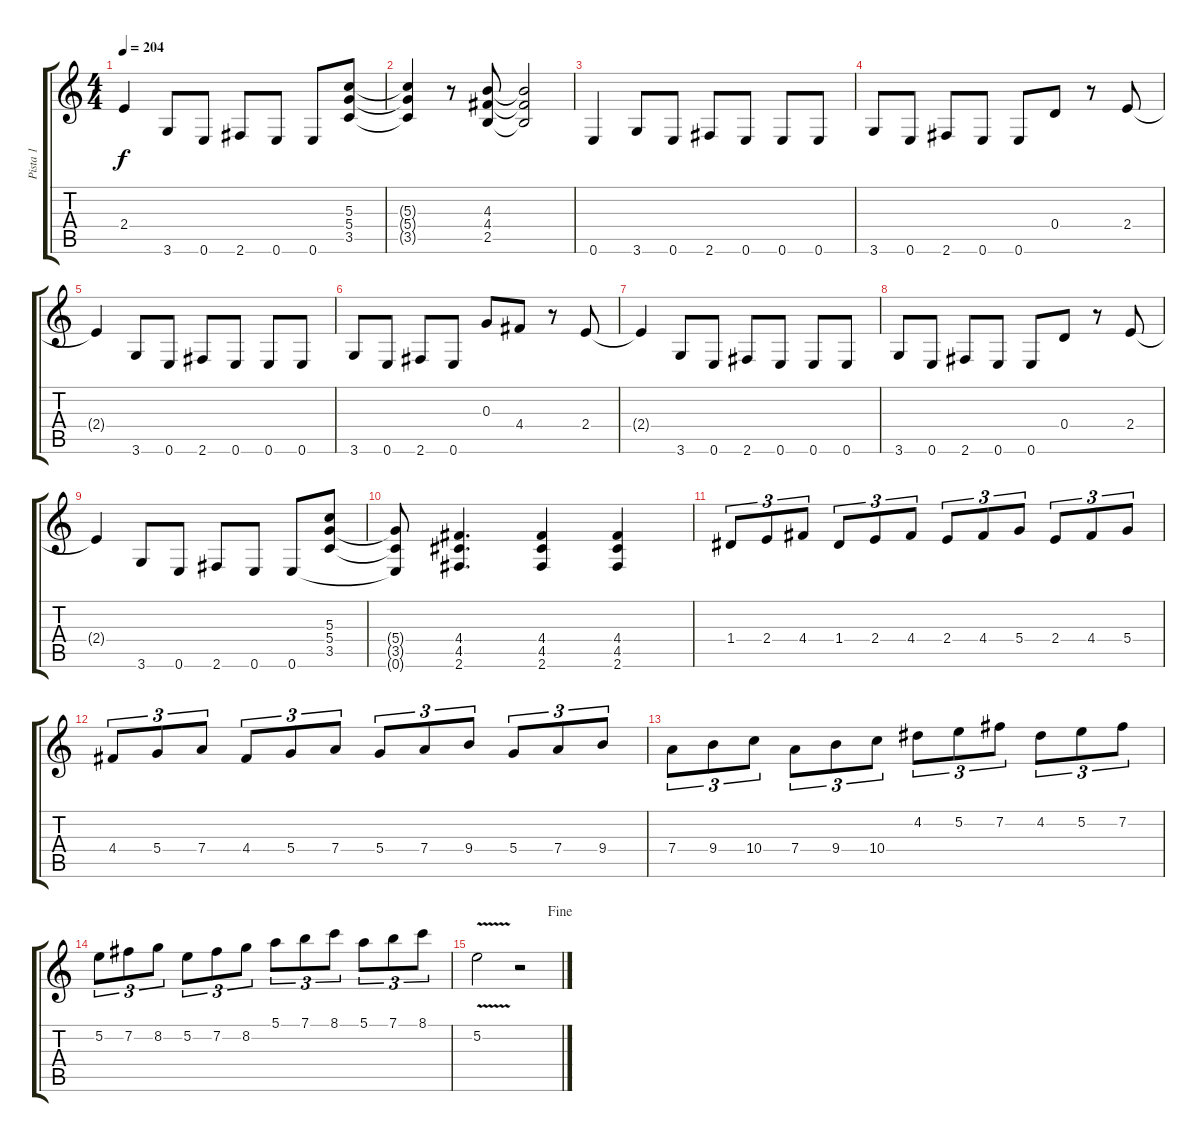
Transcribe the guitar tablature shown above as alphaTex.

\track ("Pista 1" "Pista 1") {instrument overdrivenguitar}
\staff {score tabs}
\tuning (E4 B3 G3 D3 A2 E2) {hide}
\ts (4 4)
\tempo 204
\clef g2
\ks c
2.4{t}.4{dy f} 3.6.8 0.6.8 2.6.8 0.6.8 0.6.8 (5.3 5.4 3.5).8 |
(5.3{t} 5.4{t} 3.5{t}).4 r.8 (4.3 4.4 2.5).8 (4.3{t} 4.4{t} 2.5{t}).2 |
0.6.4 3.6.8 0.6.8 2.6.8 0.6.8 0.6.8 0.6.8 |
3.6.8 0.6.8 2.6.8 0.6.8 0.6.8 0.4.8 r.8 2.4.8 |
2.4{t}.4 3.6.8 0.6.8 2.6.8 0.6.8 0.6.8 0.6.8 |
3.6.8 0.6.8 2.6.8 0.6.8 0.3.8 4.4.8 r.8 2.4.8 |
2.4{t}.4 3.6.8 0.6.8 2.6.8 0.6.8 0.6.8 0.6.8 |
3.6.8 0.6.8 2.6.8 0.6.8 0.6.8 0.4.8 r.8 2.4.8 |
2.4{t}.4 3.6.8 0.6.8 2.6.8 0.6.8 0.6.8 (5.3 5.4 3.5).8 |
(5.4{t} 3.5{t} 0.6{t}).8 (4.4 4.5 2.6).4{d} (4.4 4.5 2.6).4 (4.4 4.5 2.6).4 |
1.4.8{tu (3 2)} 2.4.8{tu (3 2)} 4.4.8{tu (3 2)} 1.4.8{tu (3 2)} 2.4.8{tu (3 2)} 4.4.8{tu (3 2)} 2.4.8{tu (3 2)} 4.4.8{tu (3 2)} 5.4.8{tu (3 2)} 2.4.8{tu (3 2)} 4.4.8{tu (3 2)} 5.4.8{tu (3 2)} |
4.4.8{tu (3 2)} 5.4.8{tu (3 2)} 7.4.8{tu (3 2)} 4.4.8{tu (3 2)} 5.4.8{tu (3 2)} 7.4.8{tu (3 2)} 5.4.8{tu (3 2)} 7.4.8{tu (3 2)} 9.4.8{tu (3 2)} 5.4.8{tu (3 2)} 7.4.8{tu (3 2)} 9.4.8{tu (3 2)} |
7.4.8{tu (3 2)} 9.4.8{tu (3 2)} 10.4.8{tu (3 2)} 7.4.8{tu (3 2)} 9.4.8{tu (3 2)} 10.4.8{tu (3 2)} 4.2.8{tu (3 2)} 5.2.8{tu (3 2)} 7.2.8{tu (3 2)} 4.2.8{tu (3 2)} 5.2.8{tu (3 2)} 7.2.8{tu (3 2)} |
5.2.8{tu (3 2)} 7.2.8{tu (3 2)} 8.2.8{tu (3 2)} 5.2.8{tu (3 2)} 7.2.8{tu (3 2)} 8.2.8{tu (3 2)} 5.1.8{tu (3 2)} 7.1.8{tu (3 2)} 8.1.8{tu (3 2)} 5.1.8{tu (3 2)} 7.1.8{tu (3 2)} 8.1.8{tu (3 2)} |
\jump fine
5.2{v}.2 r.2
